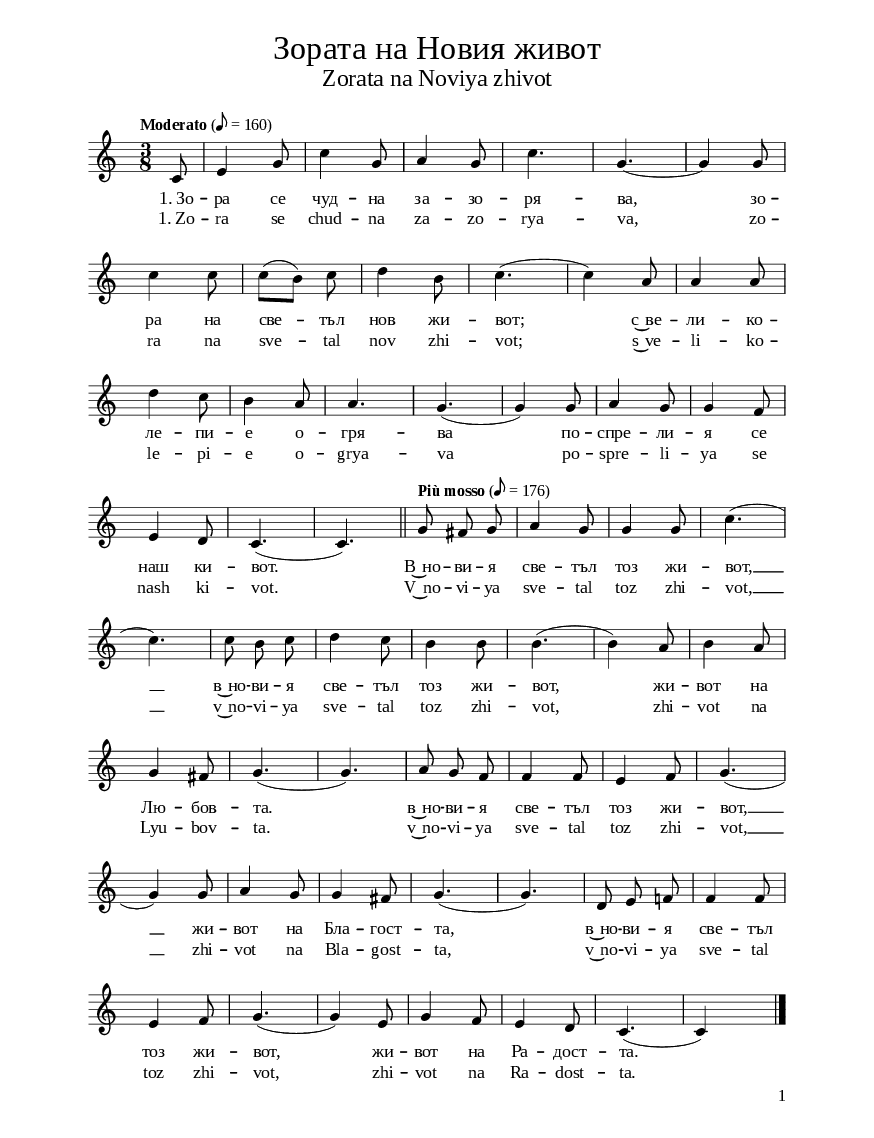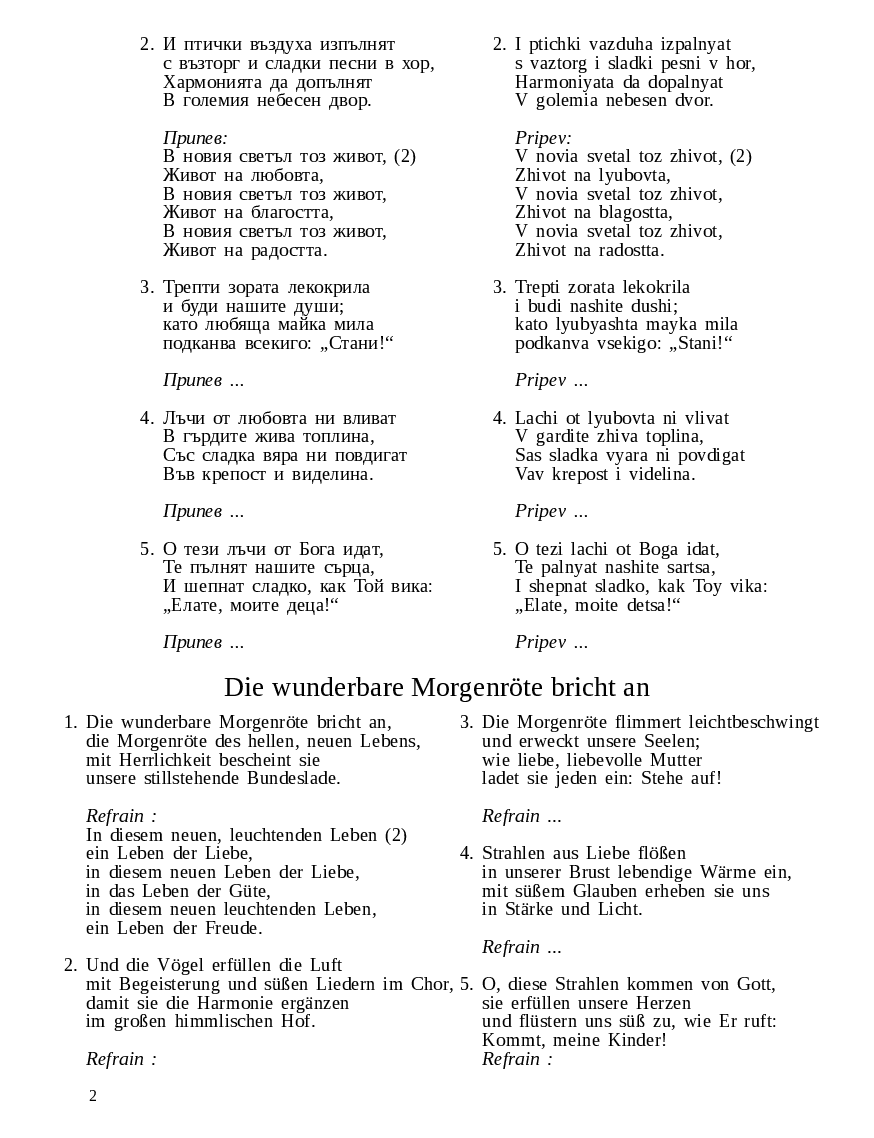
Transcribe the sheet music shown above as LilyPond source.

\version "2.24.0"

% include paper part and global functions
\include "include/globals.ily"

\bookpart {
  \include "include/bookpart-paper.ily"
  \score {
    \include "include/score-layout.ily"

    \new Voice \absolute  {
      \clef treble
      \key c \major
      \time 3/8
      \tempoFunc "Moderato" 8 "160"
      \partial 8
      \autoBeamOff
      c'8 |e'4 g'8|c''4 g'8 |a'4 g'8 |c''4.| g'4. ~ |  g'4    g'8 |\break
      c''4 c''8| \once \autoBeamOn c''8 ([  b'8  ])  \noBeam  c''8 |d''4 b'8  |c''4. ( | c''4 ) a'8| a'4 a'8| \break
      d''4  c''8| b'4 a'8| a'4. | g'4. ( |g'4 ) g'8 | a'4 g'8 | g'4 f'8 | \break
      e'4 d'8| c'4. ( | c'4. ) | \bar "||"
      \tempoFunc "Più mosso" 8 "176"
      g'8  fis'8 g'8 | a'4 g'8 | g'4 g'8 | c''4. (| \break
      c''4. ) | c''8 b'8 c''8| d''4 c''8 | b'4  b'8 | b'4.  (| b'4 )  a'8| b'4 a'8 | \break
      g'4 fis'8 | g'4. (| g'4. ) | a'8 g'8 f'8 | f'4 f'8 | e'4 f'8 | g'4. (| \break
      g'4 ) g'8 | a'4 g'8 | g'4 fis'8 | g'4. (| g'4. )| d'8 e'8 f'!8| f'4 f'8 | \break
      e'4 f'8 | g'4. (|g'4 ) e'8 | g'4 f'8 | e'4 d'8 | c'4. ( | c' 4 ) s8 | \bar "|."
    }

    \addlyrics {
      "1. Зо" -- ра се чуд -- на за -- зо -- ря -- ва, зо --
      ра на све -- тъл нов жи -- вот; с~ве -- ли -- ко --
      ле -- пи -- е о -- гря -- ва по -- спре -- ли -- я се
      наш ки -- вот. В~но -- ви -- я све -- тъл тоз жи -- вот, __
      в~но -- ви -- я све -- тъл тоз жи -- вот, жи -- вот на
      Лю -- бов -- та.  в~но -- ви -- я све -- тъл тоз жи -- вот, __
      жи -- вот на Бла -- гост -- та, в~но -- ви -- я све -- тъл
      тоз жи -- вот, жи -- вот на Ра -- дост -- та.
    }

    \addlyrics {
      "1. Zo" -- ra se chud -- na za -- zo -- rya -- va, zo --
      ra na sve -- tal nov zhi -- vot; s~ve -- li -- ko --
      le -- pi -- e o -- grya -- va po -- spre -- li -- ya se
      nash ki -- vot. V~no -- vi -- ya sve -- tal toz zhi -- vot, __
      v~no -- vi -- ya sve -- tal toz zhi -- vot, zhi -- vot na
      Lyu -- bov -- ta.  v~no -- vi -- ya sve -- tal toz zhi -- vot, __
      zhi -- vot na Bla -- gost -- ta, v~no -- vi -- ya sve -- tal
      toz zhi -- vot, zhi -- vot na Ra -- dost -- ta.
    }

    \header {
      title = \titleFunc "Зората на Новия живот" "Zorata na Noviya zhivot"
    }

    \midi{}
  } % score

\pageBreak

  \markup \fontsize #+1.7 {
    \hspace #5
    \override #'(baseline-skip . 1.8)
    \column {
      \line { 2. И птички въздуха изпълнят }
      \line {   "   " с възторг и сладки песни в хор, }
      \line {   "   " Хармонията да допълнят }
      \line {   "   " В големия небесен двор.}

      \line { " " }
      \line { "   " \italic {Припев: } }
      \line {  "   " В новия светъл тоз живот, (2) }
      \line { "   " Живот на любовта, }
      \line {  "   " В новия светъл тоз живот,}
      \line { "   " Живот на благостта, }
      \line { "   "  В новия светъл тоз живот,}
      \line {  "   " Живот на радостта.}
      \line { " " }

      \line { 3. Трепти зората лекокрила  }
      \line {   "   " и буди нашите души; }
      \line {   "   " като любяща майка мила}
      \line {   "   " подканва всекиго: „Стани!“}

      \line { " " }
      \line { "   " \italic {Припев ...} }
      \line { " " }

      \line { 4. Лъчи от любовта ни вливат }
      \line {   "   " В гърдите жива топлина, }
      \line {   "   " Със сладка вяра ни повдигат }
      \line {   "   " Във крепост и виделина. }

      \line { " " }
      \line { "   " \italic {Припев ...} }
      \line { " " }

      \line { 5.  О тези лъчи от Бога идат, }
      \line {   "   " Те пълнят нашите сърца, }
      \line {   "   " И шепнат сладко, как Той вика: }
      \line {   "   " „Елате, моите деца!“ }
         \line { " " }
         \line { "   " \italic {Припев ...} }
          \line { " " }
    }

    \hspace #5
    \override #'(baseline-skip . 1.8)
    \column {
      \line { 2. I ptichki vazduha izpalnyat }
      \line {   "   " s vaztorg i sladki pesni v hor, }
      \line {   "   " Harmoniyata da dopalnyat }
      \line {   "   " V golemia nebesen dvor.}

      \line { " " }
      \line { "   " \italic {Pripev: } }
      \line {  "   " V novia svetal toz zhivot, (2) }
  
      \line { "   " Zhivot na lyubovta, }
      \line {  "   " V novia svetal toz zhivot,}
      \line { "   " Zhivot na blagostta, }
      \line { "   "  V novia svetal toz zhivot,}
      \line {  "   " Zhivot na radostta.}
      \line { " " }

      \line { 3. Trepti zorata lekokrila  }
      \line {   "   " i budi nashite dushi; }
      \line {   "   " kato lyubyashta mayka mila}
      \line {   "   " podkanva vsekigo: „Stani!“}

      \line { " " }
      \line { "   " \italic {Pripev ...} }
      \line { " " }

      \line { 4. Lachi ot lyubovta ni vlivat }
      \line {   "   " V gardite zhiva toplina, }
      \line {   "   " Sas sladka vyara ni povdigat }
      \line {   "   " Vav krepost i videlina. }

      \line { " " }
      \line { "   " \italic {Pripev ...} }
      \line { " " }

      \line { 5.  O tezi lachi ot Boga idat, }
      \line {   "   " Te palnyat nashite sartsa, }
      \line {   "   " I shepnat sladko, kak Toy vika: }
      \line {   "   " „Elate, moite detsa!“ }
         \line { " " }
        \line { "   " \italic {Pripev ...} }
         \line { " " }
    } %column
  } % markup

 \markup \empty-one

  % include foreign translation(s) of the song
  \version "2.24.0"

\markup \fill-line { \fontsize #deTitleFontSize "Die wunderbare Morgenröte bricht an" }
\markup \null
\markup \fontsize #+1.7 {

  \hspace #-3
  \vspace #0.5
  \override #'(baseline-skip . 1.8)

  \column {
    \line { 1. Die wunderbare Morgenröte bricht an, }
    \line {   "   " die Morgenröte des hellen, neuen Lebens, }
    \line {   "   " mit Herrlichkeit bescheint sie}
    \line {   "   " unsere stillstehende Bundeslade.}
    \line { " " }
      \line { "   " \italic { Refrain :}  }
    \line {    "   "In diesem neuen, leuchtenden Leben (2) }
    \line {   "   "ein Leben der Liebe, }
    \line {   "   " in diesem neuen Leben der Liebe, }
    \line {   "   " in das Leben der Güte, }
    \line {   "   "in diesem neuen leuchtenden Leben, }
    \line {   "   "ein Leben der Freude.}

      \line { " " }
      \line { 2. Und die Vögel erfüllen die Luft }
      \line {   "   "mit Begeisterung und süßen Liedern im Chor, }
      \line {   "   " damit sie die Harmonie ergänzen }
      \line {   "   " im großen himmlischen Hof. }
      \line { " " }

      \line { "   " \italic { Refrain :}  }
   
    }
     \override #'(baseline-skip . 1.8)

    \column {
      
      \line { 3. Die Morgenröte flimmert leichtbeschwingt }
      \line {   "   " und erweckt unsere Seelen; }
      \line {   "   " wie liebe, liebevolle Mutter }
      \line {   "   " ladet sie jeden ein: Stehe auf! }

      \line { " " }
      \line { "   " \italic { Refrain } ... }
       \line { " " }
      
      \line { 4. Strahlen aus Liebe flößen }
      \line {   "   " in unserer Brust lebendige Wärme ein, }
      \line {   "   " mit süßem Glauben erheben sie uns }
      \line {   "   " in Stärke und Licht.}

      \line { " " }
      \line { "   " \italic { Refrain } ... }

      \line { " " }
      \line { 5. O, diese Strahlen kommen von Gott, }
      \line {   "   " sie erfüllen unsere Herzen }
      \line {   "   " und flüstern uns süß zu, wie Er ruft: }
      \line {   "   " Kommt, meine Kinder!}
       \line { "   " \italic { Refrain :}  }

    }
}


} % bookpart
